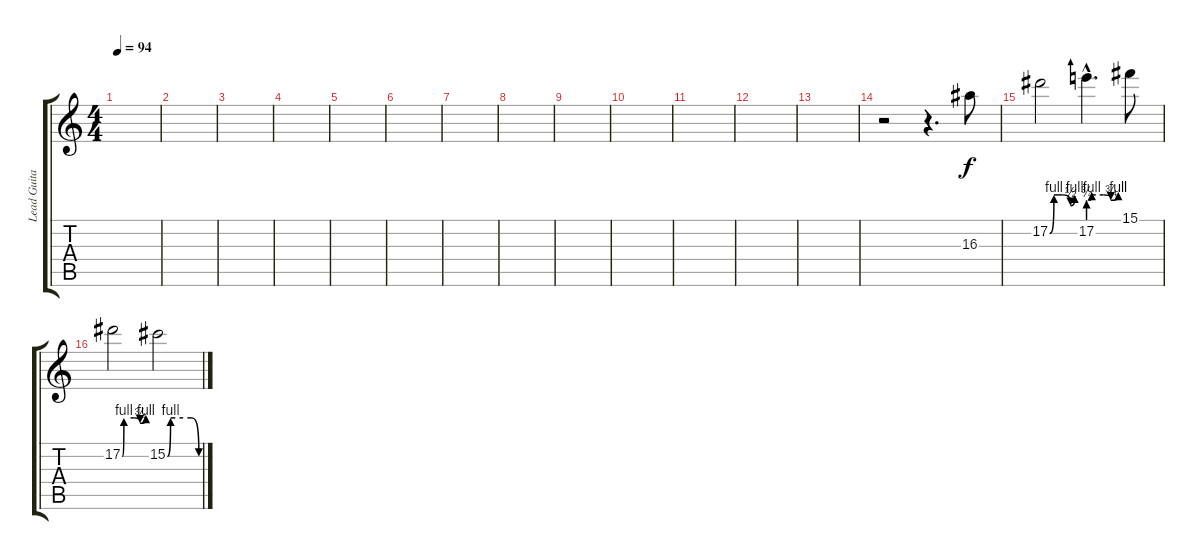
\track ("Lead Guitar" "Lead Guita") {instrument distortionguitar}
\staff {score tabs}
\tuning (Eb4 Bb3 Gb3 Db3 Ab2 Eb2) {hide}
\ts (4 4)
\tempo 94
\clef g2
\ks c
|
|
|
|
|
|
|
|
|
|
|
|
|
r.2 r.4{d} 16.3.8 |
17.2{be (custom 0 0 10 4 20 4 30 4 50 2 60 4)}.2 17.2{be (custom 0 3 7 4 15 4 30 4 45 3 60 4) hac}.4{d} 15.1.8 |
17.2{be (custom 0 0 4 4 30 4 45 3 60 4)}.2 15.2{be (custom 0 0 6 4 15 4 30 4 45 4 60 0)}.2
